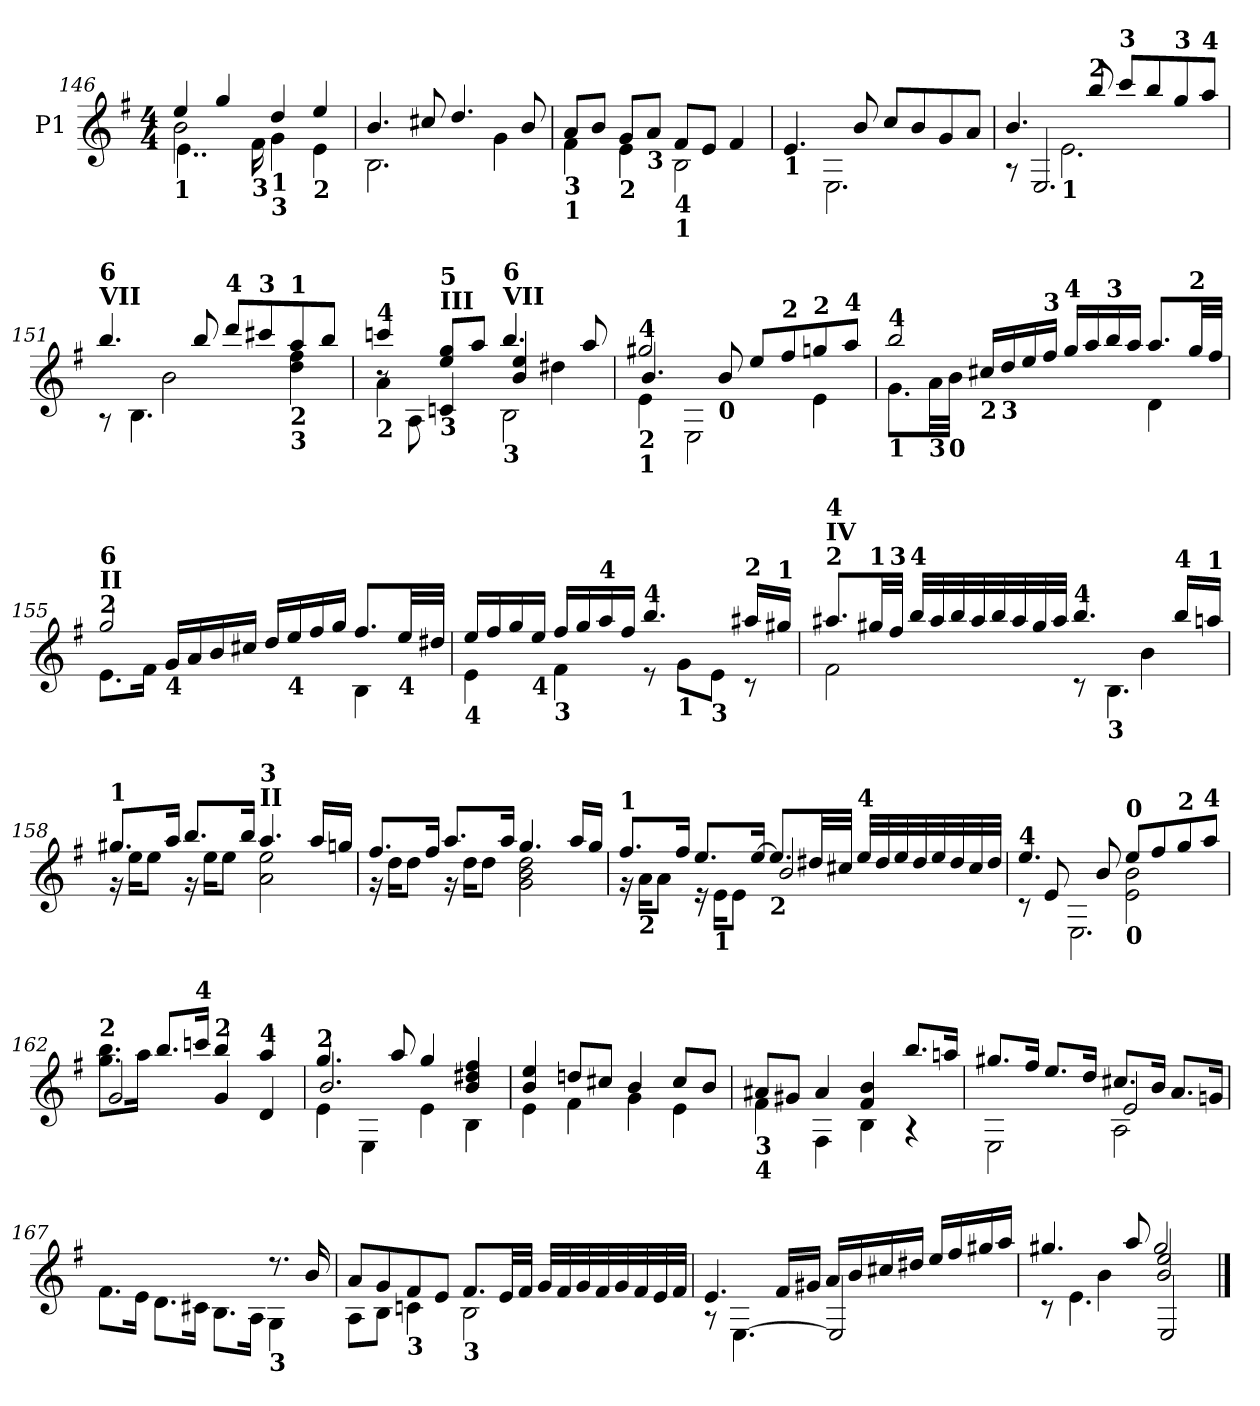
**kern
*part1
*staff1
*I"P1
*clefG2
*ITrd7c12
*k[f#]
*e:
*M4/4
=146
*^
*	*^
!LO:TX:b:B:t=1	!	!
4ei/	2Bi\	4..Ei\
4gi/	.	.
!	!	!LO:TX:b:B:t=3
.	.	16F#i\
!LO:TX:b:B:t=1	!	!
!LO:TX:b:B:t=3	!	!
4di/	2ryy	4Gi\
!LO:TX:b:B:t=2	!	!
4ei/	.	4Ei\
*	*v	*v
=147	=147
4.Bi/	2.BBi\
8c#Xi/	.
4.di/	.
.	4Gi\
8Bi/	.
=148	=148
*	*^
!LO:TX:b:B:t=3	!	!
!LO:TX:b:B:t=1	!	!
8Ai/L	4F#i\	4ryy
8Bi/J	.	.
!LO:TX:b:B:t=2	!	!
2.ryy	8Gi/L	4Ei\
!	!LO:TX:b:B:t=3	!
.	8Ai/J	.
!	!LO:TX:b:B:t=4	!
!	!LO:TX:b:B:t=1	!
.	8F#i/L	2BBi\
.	8Ei/J	.
.	4F#i/	.
*	*v	*v
=149	=149
!LO:TX:b:B:t=1	!
4.Ei/	4ryy
.	2.EEi\
8Bi/	.
8ci/L	.
8Bi/	.
8Gi/	.
8Ai/J	.
!!LO:LB:g=z	!!
=150	=150
*^	*^
4.Bi/	8ryy	4ryy	8r
.	8ryy	.	2.EEi/
!	!LO:TX:b:B:t=1	!	!
.	2.ryy	2.Ei\	.
!LO:TX:a:B:t=2	!	!	!
8bi/	.	.	.
!LO:TX:a:B:t=3	!	!	!
8cci/L	.	.	.
8bi/	.	.	.
!LO:TX:a:B:t=3	!	!	!
8gi/	.	.	.
!LO:TX:a:B:t=4	!	!	!
8ai/J	.	.	8ryy
=151	=151	=151	=151
!LO:TX:a:B:t=VII	!	!	!
!LO:TX:B:t=6	!	!	!
*	*	*v	*v
4.bi/	4ryy	8r
.	.	4.BBi\
.	2Bi\	.
8bi/	.	.
!LO:TX:a:B:t=4	!	!
8ddi/L	.	2ryy
!LO:TX:a:B:t=3	!	!
8cc#Xi/	.	.
!LO:TX:b:B:t=2	!	!
!LO:TX:a:B:t=1	!	!
!LO:TX:b:B:t=3	!	!
8ai/	4di\ 4f#i	.
8bi/J	.	.
=152	=152	=152
*	*	*^
!LO:TX:b:B:t=2	!	!	!
!LO:TX:a:B:t=4	!	!	!
4ccni/	4ryy	4Ai\	8r
.	.	.	8AAi\
!LO:TX:b:B:t=3	!	!	!
!LO:TX:a:B:t=III	!	!	!
!LO:TX:B:t=5	!	!	!
8ei/ 8giL	4ryy	2ryy	4Cni/
8ai/J	.	.	.
!LO:TX:b:B:t=3	!	!	!
!LO:TX:a:B:t=VII	!	!	!
!LO:TX:B:t=6	!	!	!
4.bi/	4Bi/ 4ei	.	2BBi\
.	4d#Xi\	4ryy	.
8ai/	.	.	.
*	*	*v	*v
=153	=153	=153
!LO:TX:b:B:t=2	!	!
!LO:TX:b:B:t=1	!	!
!LO:TX:a:B:t=4	!	!
2g#Xi/	4.Bi/	4Ei\
.	.	2EEi\
!	!LO:TX:b:B:t=0	!
.	8Bi/	.
8ei/L	2ryy	.
!LO:TX:a:B:t=2	!	!
8f#i/	.	.
!LO:TX:a:B:t=2	!	!
8gni/	.	4Ei\
!LO:TX:a:B:t=4	!	!
8ai/J	.	.
=154	=154	=154
!LO:TX:b:B:t=1	!	!
!LO:TX:a:B:t=4	!	!
2bi/	4ryy	8.Gi\L
!	!	!LO:TX:b:B:t=3
.	.	32Ai\LL
!	!	!LO:TX:b:B:t=0
.	.	32Bi\JJJ
!	!LO:TX:b:B:t=2	!
.	16c#Xi/LL	2ryy
!	!LO:TX:b:B:t=3	!
.	16di/	.
.	16ei/	.
!	!LO:TX:a:B:t=3	!
.	16f#i/JJ	.
!LO:TX:a:B:t=4	!	!
2ryy	16gi/LL	.
.	16ai/	.
!	!LO:TX:a:B:t=3	!
.	16bi/	.
.	16ai/JJ	.
.	8.ai/L	4Di\
!	!LO:TX:a:B:t=2	!
.	32gi/LL	.
.	32f#i/JJJ	.
*	*v	*v
!!LO:LB:g=z
=155	=155
!LO:TX:a:B:t=2	!
!LO:TX:a:B:t=II	!
!LO:TX:B:t=6	!
2gi/	8.Ei\L
.	16F#i\Jk
!	!LO:TX:b:B:t=4
.	16Gi/LL
.	16Ai/
.	16Bi/
.	16c#Xi/JJ
16di/LL	4ryy
!LO:TX:b:B:t=4	!
16ei/	.
16f#i/	.
16gi/JJ	.
8.f#i/L	4BBi\
!LO:TX:b:B:t=4	!
32ei/LL	.
32d#Xi/JJJ	.
=156	=156
!LO:TX:b:B:t=4	!
16ei/LL	4Ei\
16f#i/	.
16gi/	.
!LO:TX:b:B:t=4	!
16ei/JJ	.
!LO:TX:b:B:t=3	!
16f#i/LL	4F#i\
16gi/	.
!LO:TX:a:B:t=4	!
16ai/	.
16f#i/JJ	.
!LO:TX:a:B:t=4	!
4.bi/	8r
!	!LO:TX:b:B:t=1
.	8Gi\L
!	!LO:TX:b:B:t=3
.	8Ei\J
!LO:TX:a:B:t=2	!
16a#Xi/LL	8r
!LO:TX:a:B:t=1	!
16g#Xi/JJ	.
=157	=157
*	*^
!LO:TX:a:B:t=2	!	!
!LO:TX:a:B:t=IV	!	!
!LO:TX:B:t=4	!	!
8.a#Xi/L	2.ryy	2F#i\
!LO:TX:a:B:t=1	!	!
32g#Xi/LL	.	.
!LO:TX:a:B:t=3	!	!
32f#i/JJJ	.	.
!LO:TX:a:B:t=4	!	!
32bi/LLL	.	.
32a#i/	.	.
32bi/	.	.
32a#i/	.	.
32bi/	.	.
32a#i/	.	.
32g#i/	.	.
32a#i/JJJ	.	.
!LO:TX:a:B:t=4	!	!
4.bi/	.	8r
!	!	!LO:TX:b:B:t=3
.	.	4.BBi\
.	4Bi\	.
!LO:TX:a:B:t=4	!	!
16bi/LL	.	.
!LO:TX:a:B:t=1	!	!
16ani/JJ	.	.
*	*v	*v
=158	=158
!LO:TX:a:B:t=1	!
8.g#Xi/L	16r
.	16ei\KL
.	8ei\J
16ai/Jk	.
8.bi/L	16r
.	16ei\KL
.	8ei\J
16bi/Jk	.
!LO:TX:a:B:t=II	!
!LO:TX:B:t=3	!
4.ai/	2Ai\ 2ei
16ai/LL	.
16gni/JJ	.
!!LO:LB:g=z	!!
=159	=159
*	*^
8.f#i/L	16r	2ryy
.	16di\KL	.
.	8di\J	.
16f#i/Jk	.	.
8.ai/L	16r	.
.	16di\KL	.
.	8di\J	.
16ai/Jk	.	.
4.gi/	2Gi\ 2Bi 2di	2ryy
16ai/LL	.	.
16gi/JJ	.	.
*	*v	*v
=160	=160
!LO:TX:a:B:t=1	!
8.f#i/L	16r
!	!LO:TX:b:B:t=2
.	16Ai\KL
.	8Ai\J
16f#i/Jk	.
8.ei/L	16r
!	!LO:TX:b:B:t=1
.	16Ei\KL
.	8Ei\J
[16ei/Jk	.
!LO:TX:b:B:t=2	!
8.ei/L]	2Bi/
32d#Xi/LL	.
32c#Xi/JJJ	.
!LO:TX:a:B:t=4	!
32ei/LLL	.
32d#i/	.
32ei/	.
32d#i/	.
32ei/	.
32d#i/	.
32c#i/	.
32d#i/JJJ	.
=161	=161
*	*^
!LO:TX:a:B:t=4	!	!
4.ei/	2ryy	8r
.	.	8Ei/
.	.	2.EEi\
8Bi/	.	.
!LO:TX:b:B:t=0	!	!
!LO:TX:a:B:t=0	!	!
8ei/L	2Ei\ 2Bi	.
8f#i/	.	.
!LO:TX:a:B:t=2	!	!
8gi/	.	.
!LO:TX:a:B:t=4	!	!
8ai/J	.	.
=162	=162	=162
*	*	*^
!LO:TX:a:B:t=2	!	!	!
8.gi\ 8.biL	8.ryy	2.ryy	2Gi/
16ai\Jk	16ryy	.	.
8.bi/L	4ryy	.	.
!LO:TX:a:B:t=4	!	!	!
16ccni/Jk	.	.	.
!LO:TX:a:B:t=2	!	!	!
4bi/	2ryy	.	4Gi/
!LO:TX:a:B:t=4	!	!	!
4ai/	.	4ryy	4Di/
=163	=163	=163	=163
!LO:TX:a:B:t=2	!	!	!
*	*	*v	*v
4.gi/	2.Bi/	4Ei\
.	.	4EEi\
8ai/	.	.
4gi/	.	4Ei\
4Bi/ 4d#Xi 4f#i	4ryy	4BBi\
*	*v	*v
!!LO:LB:g=z
=164	=164
4Bi/ 4ei	4Ei\
8dni/L	4F#i\
8c#Xi/J	.
4Bi/	4Gi\
8c#i/L	4Ei\
8Bi/J	.
=165	=165
*	*^
!LO:TX:b:B:t=3	!	!
!LO:TX:b:B:t=4	!	!
8A#Xi/L	4F#i\	2ryy
8G#Xi/J	.	.
4A#i/	4FF#i\	.
4F#i/ 4Bi	4BBi\	2ryy
8.bi/L	4r	.
16ani/Jk	.	.
=166	=166	=166
8.g#Xi/L	2EEi\	2ryy
16f#i/Jk	.	.
8.ei/L	.	.
16di/Jk	.	.
8.c#Xi/L	2Ei/	2AAi\
16Bi/Jk	.	.
8.Ai/L	.	.
16Gni/Jk	.	.
*	*v	*v
=167	=167
2.ryy	8.F#i\L
.	16Ei\Jk
.	8.Di\L
.	16C#Xi\Jk
.	8.BBi\L
.	16AAi\Jk
!LO:TX:b:B:t=3	!
8.r	4GGi\
16Bi/	.
!!LO:LB:g=z	!!
=168	=168
8Ai/L	8AAi\L
8Gi/	8BBi\J
!LO:TX:b:B:t=3	!
8F#i/	4Cni\
8Ei/J	.
!LO:TX:b:B:t=3	!
8.F#i/L	2BBi\
32Ei/LL	.
32F#i/JJJ	.
32Gi/LLL	.
32F#i/	.
32Gi/	.
32F#i/	.
32Gi/	.
32F#i/	.
32Ei/	.
32F#i/JJJ	.
=169	=169
*	*^
2ryy	4.Ei/	8r
.	.	[4.EEi\
.	16F#i/LL	.
.	16G#Xi/JJ	.
16Ai/LL	2ryy	2EEi/]
16Bi/	.	.
16c#Xi/	.	.
16d#Xi/JJ	.	.
16ei/LL	.	.
16f#i/	.	.
16g#Xi/	.	.
16ai/JJ	.	.
=170	=170	=170
*	*	*^
4.g#Xi/	4ryy	8r	2ryy
.	.	4.Ei\	.
.	4Bi\	.	.
8ai/	.	.	.
2g#i/	2Bi/ 2ei	2ryy	2EEi/
*v	*v	*v	*v
==
*-
